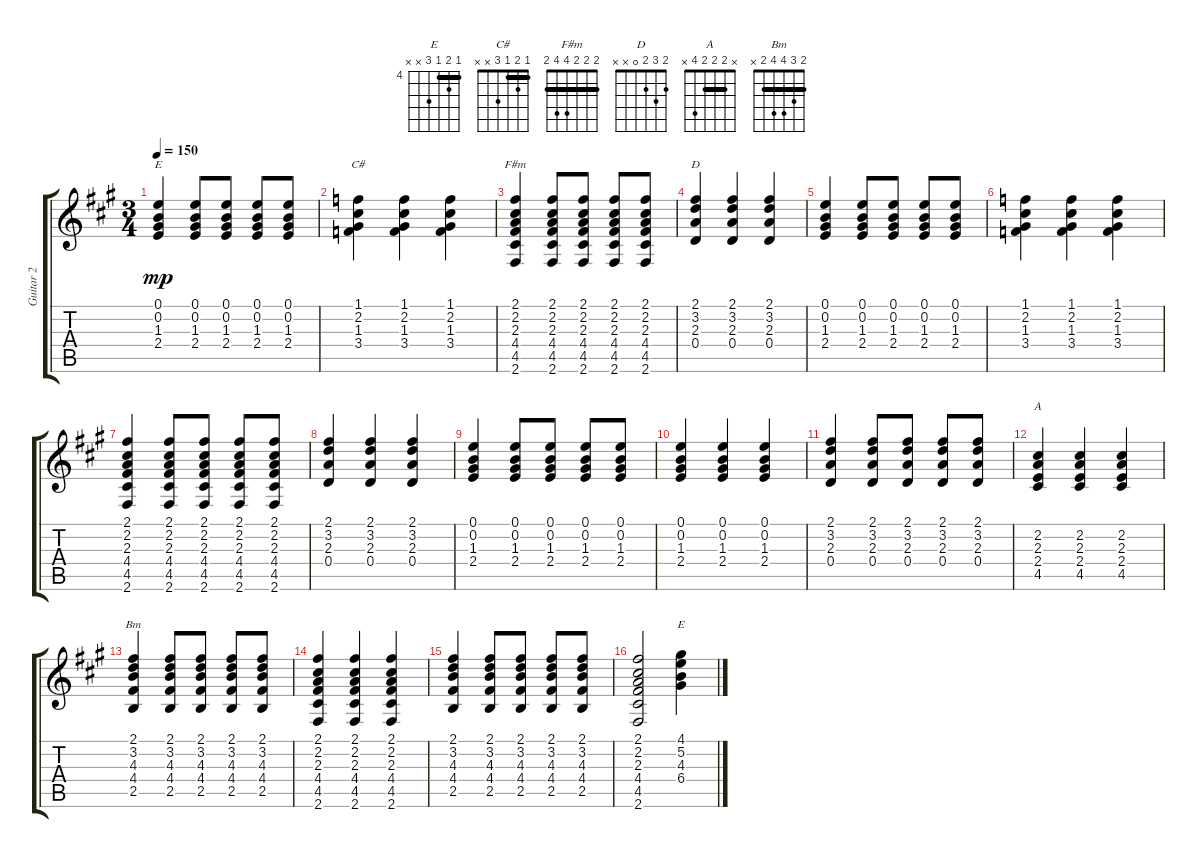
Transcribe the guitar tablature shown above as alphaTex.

\track ("Guitar 2" "Guitar 2") {instrument acousticguitarsteel}
\staff {score tabs}
\tuning (E4 B3 G3 D3 A2 E2) {hide}
\chord ("E" 0 0 1 2 x x)
\chord ("C#" 1 2 1 3 x x) {barre 1}
\chord ("F#m" 2 2 2 4 4 2) {barre 2}
\chord ("D" 2 3 2 0 x x)
\chord ("A" x 2 2 2 4 x) {barre 2}
\chord ("Bm" 2 3 4 4 2 x) {barre 2}
\chord ("E" 4 5 4 6 x x) {firstfret 4 barre 4}
\ts (3 4)
\tempo 150
\clef g2
\ks f#minor
(0.1 0.2 1.3 2.4).4{ch "E" dy mp} (0.1 0.2 1.3 2.4).8 (0.1 0.2 1.3 2.4).8 (0.1 0.2 1.3 2.4).8 (0.1 0.2 1.3 2.4).8 |
(1.1 2.2 1.3 3.4).4{ch "C#"} (1.1 2.2 1.3 3.4).4 (1.1 2.2 1.3 3.4).4 |
(2.1 2.2 2.3 4.4 4.5 2.6).4{ch "F#m"} (2.1 2.2 2.3 4.4 4.5 2.6).8 (2.1 2.2 2.3 4.4 4.5 2.6).8 (2.1 2.2 2.3 4.4 4.5 2.6).8 (2.1 2.2 2.3 4.4 4.5 2.6).8 |
(2.1 3.2 2.3 0.4).4{ch "D"} (2.1 3.2 2.3 0.4).4 (2.1 3.2 2.3 0.4).4 |
(0.1 0.2 1.3 2.4).4 (0.1 0.2 1.3 2.4).8 (0.1 0.2 1.3 2.4).8 (0.1 0.2 1.3 2.4).8 (0.1 0.2 1.3 2.4).8 |
(1.1 2.2 1.3 3.4).4 (1.1 2.2 1.3 3.4).4 (1.1 2.2 1.3 3.4).4 |
(2.1 2.2 2.3 4.4 4.5 2.6).4 (2.1 2.2 2.3 4.4 4.5 2.6).8 (2.1 2.2 2.3 4.4 4.5 2.6).8 (2.1 2.2 2.3 4.4 4.5 2.6).8 (2.1 2.2 2.3 4.4 4.5 2.6).8 |
(2.1 3.2 2.3 0.4).4 (2.1 3.2 2.3 0.4).4 (2.1 3.2 2.3 0.4).4 |
(0.1 0.2 1.3 2.4).4 (0.1 0.2 1.3 2.4).8 (0.1 0.2 1.3 2.4).8 (0.1 0.2 1.3 2.4).8 (0.1 0.2 1.3 2.4).8 |
(0.1 0.2 1.3 2.4).4 (0.1 0.2 1.3 2.4).4 (0.1 0.2 1.3 2.4).4 |
(2.1 3.2 2.3 0.4).4 (2.1 3.2 2.3 0.4).8 (2.1 3.2 2.3 0.4).8 (2.1 3.2 2.3 0.4).8 (2.1 3.2 2.3 0.4).8 |
(2.2 2.3 2.4 4.5).4{ch "A"} (2.2 2.3 2.4 4.5).4 (2.2 2.3 2.4 4.5).4 |
(2.1 3.2 4.3 4.4 2.5).4{ch "Bm"} (2.1 3.2 4.3 4.4 2.5).8 (2.1 3.2 4.3 4.4 2.5).8 (2.1 3.2 4.3 4.4 2.5).8 (2.1 3.2 4.3 4.4 2.5).8 |
(2.1 2.2 2.3 4.4 4.5 2.6).4 (2.1 2.2 2.3 4.4 4.5 2.6).4 (2.1 2.2 2.3 4.4 4.5 2.6).4 |
(2.1 3.2 4.3 4.4 2.5).4 (2.1 3.2 4.3 4.4 2.5).8 (2.1 3.2 4.3 4.4 2.5).8 (2.1 3.2 4.3 4.4 2.5).8 (2.1 3.2 4.3 4.4 2.5).8 |
(2.1 2.2 2.3 4.4 4.5 2.6).2 (4.1 5.2 4.3 6.4).4{ch "E"}
